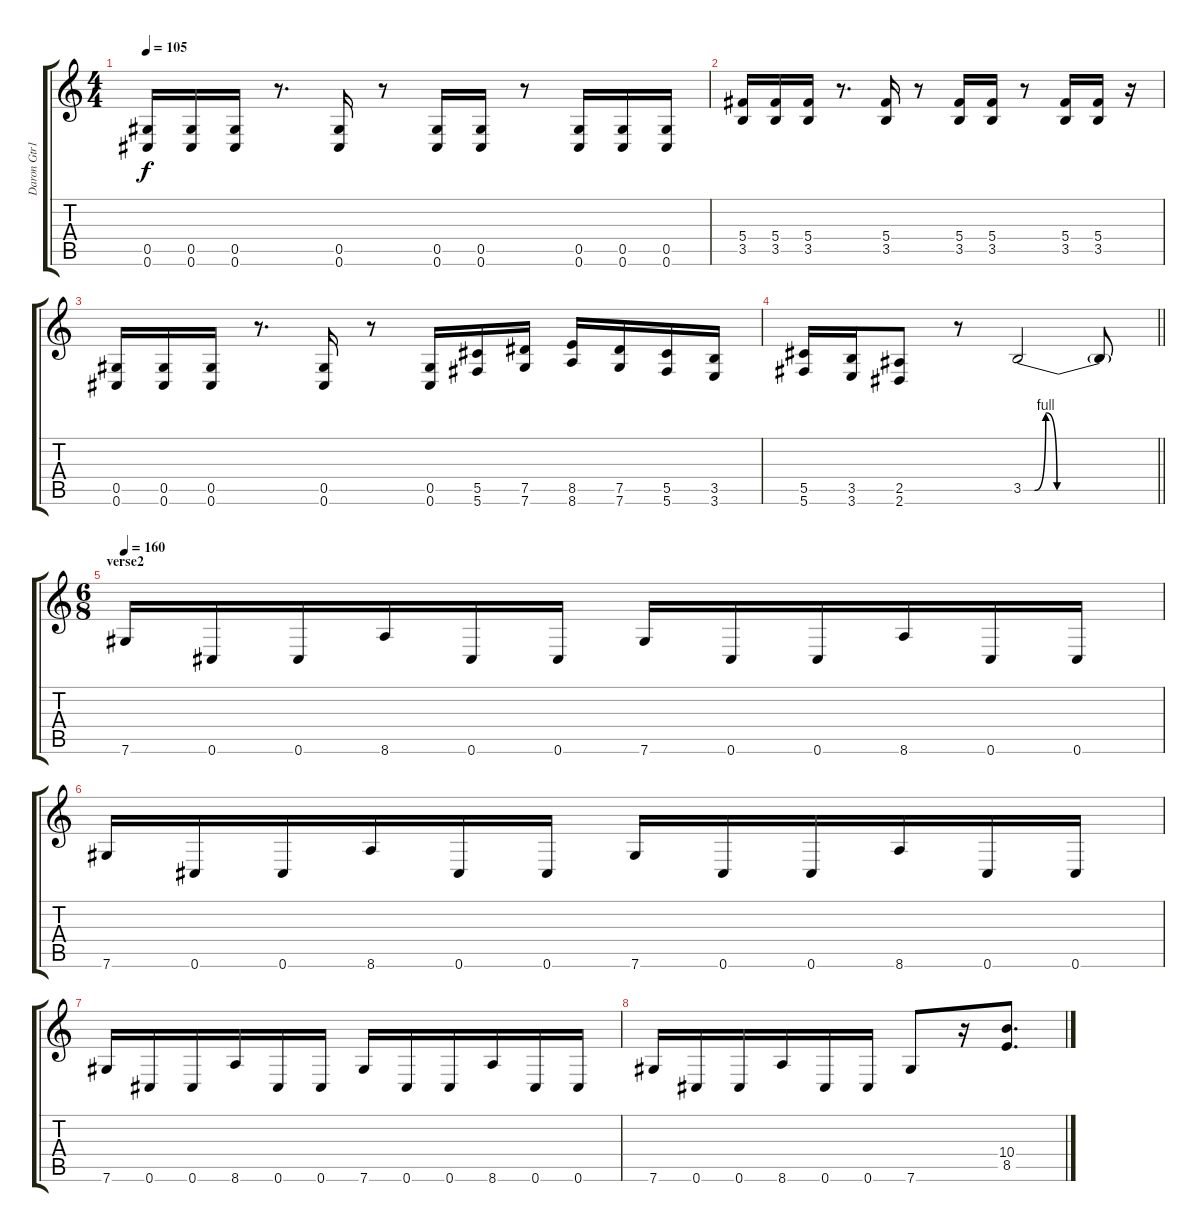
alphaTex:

\track ("Daron Gtr1" "Daron Gtr1") {instrument distortionguitar}
\staff {score tabs}
\tuning (Eb4 Bb3 Gb3 Db3 Ab2 Db2) {hide}
\ts (4 4)
\tempo 105
\clef g2
\ks c
(0.5 0.6).16{dy f} (0.5 0.6).16 (0.5 0.6).16 r.8{d} (0.5 0.6).16 r.8 (0.5 0.6).16 (0.5 0.6).16 r.8 (0.5 0.6).16 (0.5 0.6).16 (0.5 0.6).16 |
(5.4 3.5).16 (5.4 3.5).16 (5.4 3.5).16 r.8{d} (5.4 3.5).16 r.8 (5.4 3.5).16 (5.4 3.5).16 r.8 (5.4 3.5).16 (5.4 3.5).16 r.16 |
(0.5 0.6).16 (0.5 0.6).16 (0.5 0.6).16 r.8{d} (0.5 0.6).16 r.8 (0.5 0.6).16 (5.5 5.6).16 (7.5 7.6).16 (8.5 8.6).16 (7.5 7.6).16 (5.5 5.6).16 (3.5 3.6).16 |
\barLineRight lightlight
(5.5 5.6).16 (3.5 3.6).16 (2.5 2.6).8 r.8 3.5{be (custom 0 0 5 0 10 4 15 0 60 0)}.2 3.5{t}.8 |
\ts (6 8)
\section ("" "verse2")
\tempo 160
7.6.16 0.6.16 0.6.16 8.6.16 0.6.16 0.6.16 7.6.16 0.6.16 0.6.16 8.6.16 0.6.16 0.6.16 |
7.6.16 0.6.16 0.6.16 8.6.16 0.6.16 0.6.16 7.6.16 0.6.16 0.6.16 8.6.16 0.6.16 0.6.16 |
7.6.16 0.6.16 0.6.16 8.6.16 0.6.16 0.6.16 7.6.16 0.6.16 0.6.16 8.6.16 0.6.16 0.6.16 |
7.6.16 0.6.16 0.6.16 8.6.16 0.6.16 0.6.16 7.6.8 r.16 (10.4 8.5).8{d}
